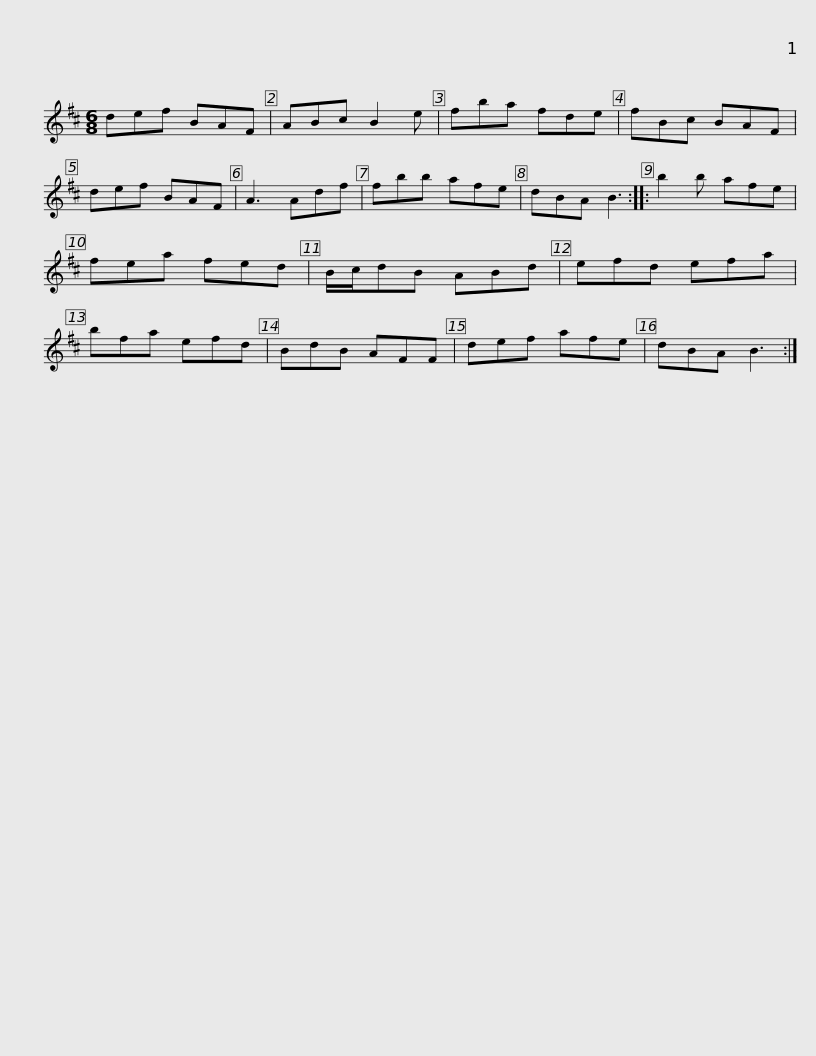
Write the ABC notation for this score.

X:1
L:1/8
M:6/8
I:linebreak $
K:Bmin
V:1 treble
V:1
 def BAF | ABc B2 e | fba fde | fBc BAF | def BAF | %5
 A3 Adf | fbb afe |$ dBA B3 :: b2 b afe | fea fed | %10
 B/c/dB ABd | efd efa | bfa efd | BdB AFF |$ def afe | %15
 dBA B3 :| %16
